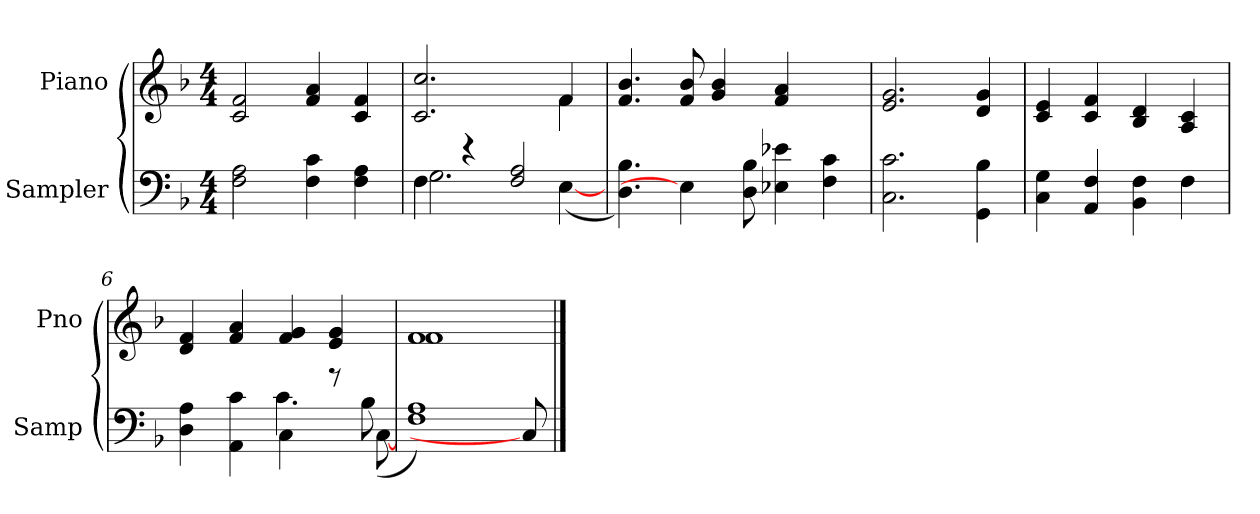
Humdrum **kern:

**kern	**kern
*part2	*part1
*staff2	*staff1
*I"Sampler	*I"Piano
*I'Samp	*I'Pno
*clefF4	*clefG2
*k[b-]	*k[b-]
*F:	*F:
*M4/4	*M4/4
=1	=1
2F 2A	2c 2f
4F 4c	4f 4a
4F 4A	4c 4f
=2	=2
*^	*^
4F\	2.G	2.c 2.cc	2.ryy
4r	.	.	.
2F 2A	.	.	.
.	([4E	4f/	4f
*v	*v	*	*
*	*v	*v
=3	=3
4.D 4.B-)	4.f 4.b-
4E]	8f 8b-
.	4g 4b-
8D 8B-	.
4E-X 4e-X	4f 4a
4F 4c	4ryy
=4	=4
2.C 2.c	2.e 2.g
4GG 4B-	4d 4g
=5	=5
4C 4G	4c 4e
4AA 4F	4c 4f
4BB- 4F	4B- 4d
4F	4A 4c
=6	=6
*^	*
4D 4A	2ryy	4d 4f
4AA 4c	.	4f 4a
4C\	4.c	4f 4g
8r	.	4e 4g
8B-\	([8C	.
*v	*v	*
=7	=7
*	*^
1F 1A)	1f/	1f
8C]	8ryy	8ryy
*	*v	*v
==	==
*-	*-
